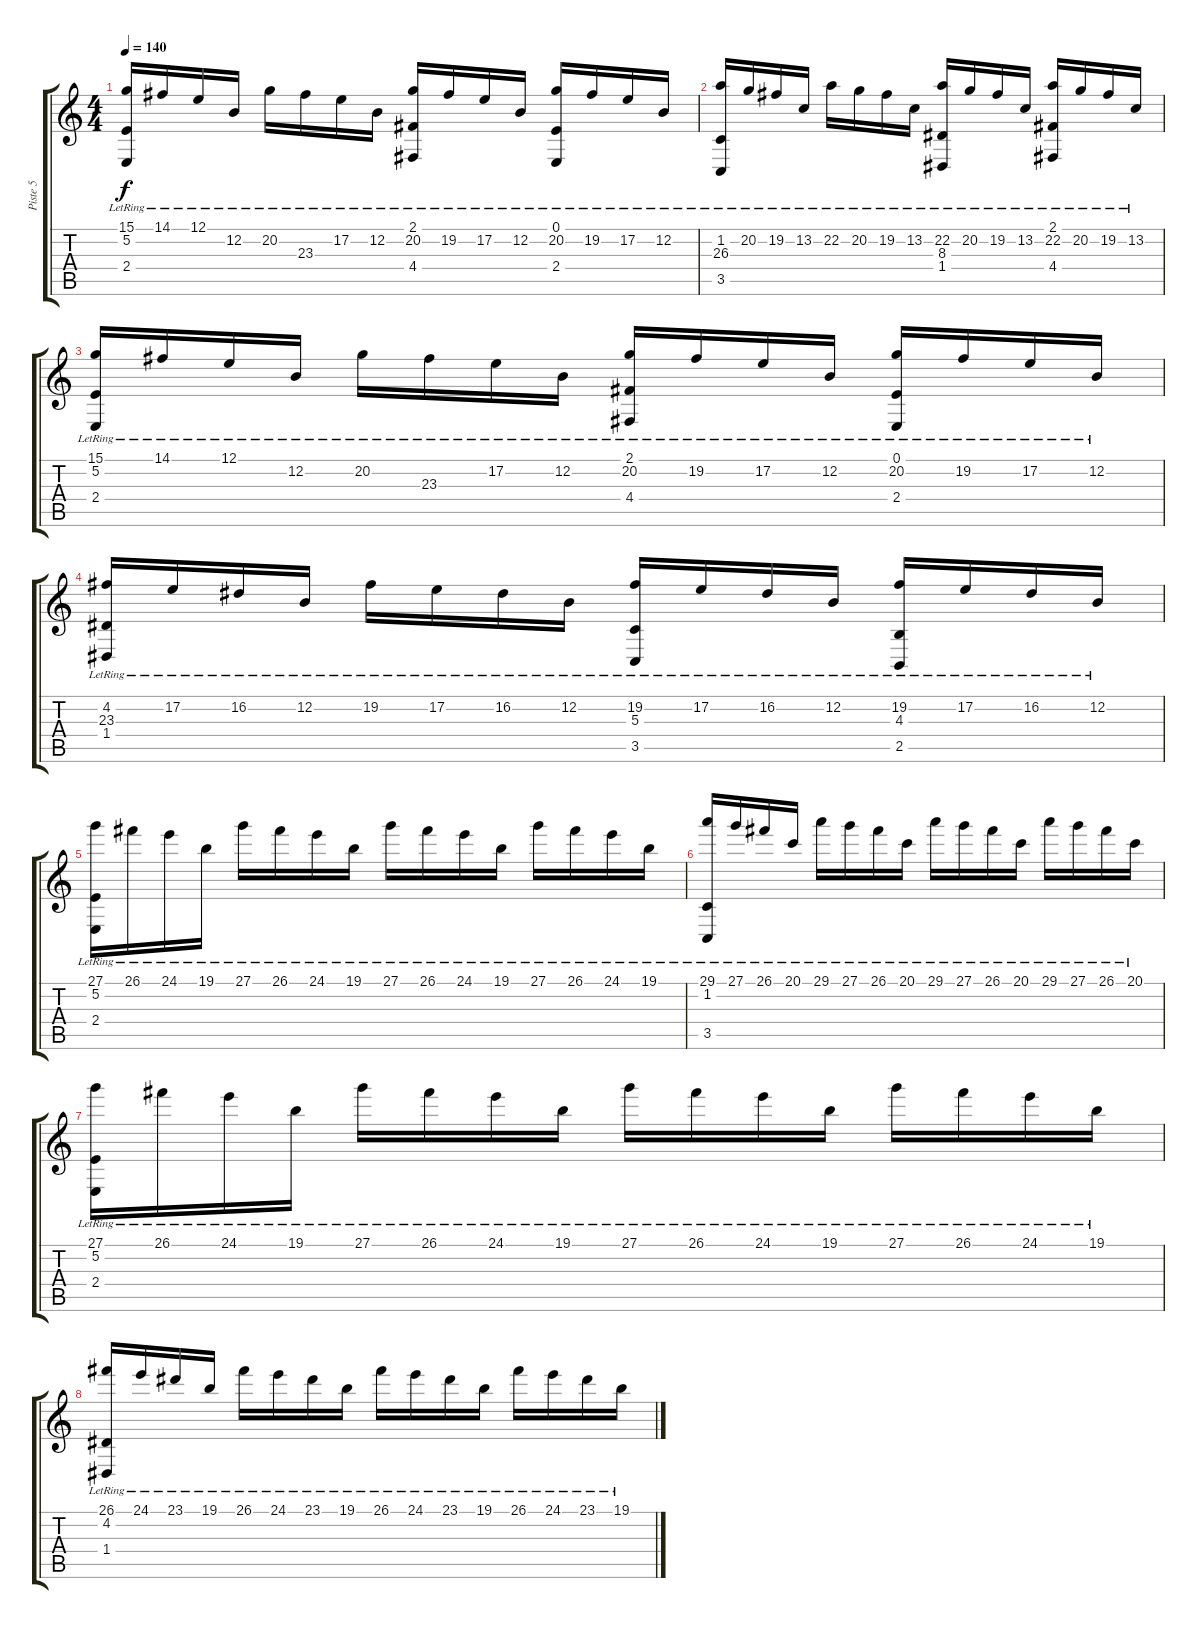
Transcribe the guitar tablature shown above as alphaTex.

\track ("Piste 5" "Piste 5") {instrument acousticgrandpiano}
\staff {score tabs}
\tuning (E4 B3 G3 D3 A2 B1) {hide}
\ts (4 4)
\tempo 140
\clef g2
\ks c
(15.1{lr} 5.2{lr} 2.4{lr}).16{dy f} 14.1{lr}.16 12.1{lr}.16 12.2{lr}.16 20.2{lr}.16 23.3{lr}.16 17.2{lr}.16 12.2{lr}.16 (2.1{lr} 20.2{lr} 4.4{lr}).16 19.2{lr}.16 17.2{lr}.16 12.2{lr}.16 (0.1{lr} 20.2{lr} 2.4{lr}).16 19.2{lr}.16 17.2{lr}.16 12.2{lr}.16 |
(1.2{lr} 26.3{lr} 3.5{lr}).16 20.2{lr}.16 19.2{lr}.16 13.2{lr}.16 22.2{lr}.16 20.2{lr}.16 19.2{lr}.16 13.2{lr}.16 (22.2{lr} 8.3{lr} 1.4{lr}).16 20.2{lr}.16 19.2{lr}.16 13.2{lr}.16 (2.1{lr} 22.2{lr} 4.4{lr}).16 20.2{lr}.16 19.2{lr}.16 13.2{lr}.16 |
(15.1{lr} 5.2{lr} 2.4{lr}).16 14.1{lr}.16 12.1{lr}.16 12.2{lr}.16 20.2{lr}.16 23.3{lr}.16 17.2{lr}.16 12.2{lr}.16 (2.1{lr} 20.2{lr} 4.4{lr}).16 19.2{lr}.16 17.2{lr}.16 12.2{lr}.16 (0.1{lr} 20.2{lr} 2.4{lr}).16 19.2{lr}.16 17.2{lr}.16 12.2{lr}.16 |
(4.2{lr} 23.3{lr} 1.4{lr}).16 17.2{lr}.16 16.2{lr}.16 12.2{lr}.16 19.2{lr}.16 17.2{lr}.16 16.2{lr}.16 12.2{lr}.16 (19.2{lr} 5.3{lr} 3.5{lr}).16 17.2{lr}.16 16.2{lr}.16 12.2{lr}.16 (19.2{lr} 4.3{lr} 2.5{lr}).16 17.2{lr}.16 16.2{lr}.16 12.2{lr}.16 |
(27.1{lr} 5.2{lr} 2.4{lr}).16 26.1{lr}.16 24.1{lr}.16 19.1{lr}.16 27.1{lr}.16 26.1{lr}.16 24.1{lr}.16 19.1{lr}.16 27.1{lr}.16 26.1{lr}.16 24.1{lr}.16 19.1{lr}.16 27.1{lr}.16 26.1{lr}.16 24.1{lr}.16 19.1{lr}.16 |
(29.1{lr} 1.2{lr} 3.5{lr}).16 27.1{lr}.16 26.1{lr}.16 20.1{lr}.16 29.1{lr}.16 27.1{lr}.16 26.1{lr}.16 20.1{lr}.16 29.1{lr}.16 27.1{lr}.16 26.1{lr}.16 20.1{lr}.16 29.1{lr}.16 27.1{lr}.16 26.1{lr}.16 20.1{lr}.16 |
(27.1{lr} 5.2{lr} 2.4{lr}).16 26.1{lr}.16 24.1{lr}.16 19.1{lr}.16 27.1{lr}.16 26.1{lr}.16 24.1{lr}.16 19.1{lr}.16 27.1{lr}.16 26.1{lr}.16 24.1{lr}.16 19.1{lr}.16 27.1{lr}.16 26.1{lr}.16 24.1{lr}.16 19.1{lr}.16 |
(26.1{lr} 4.2{lr} 1.4{lr}).16 24.1{lr}.16 23.1{lr}.16 19.1{lr}.16 26.1{lr}.16 24.1{lr}.16 23.1{lr}.16 19.1{lr}.16 26.1{lr}.16 24.1{lr}.16 23.1{lr}.16 19.1{lr}.16 26.1{lr}.16 24.1{lr}.16 23.1{lr}.16 19.1{lr}.16
